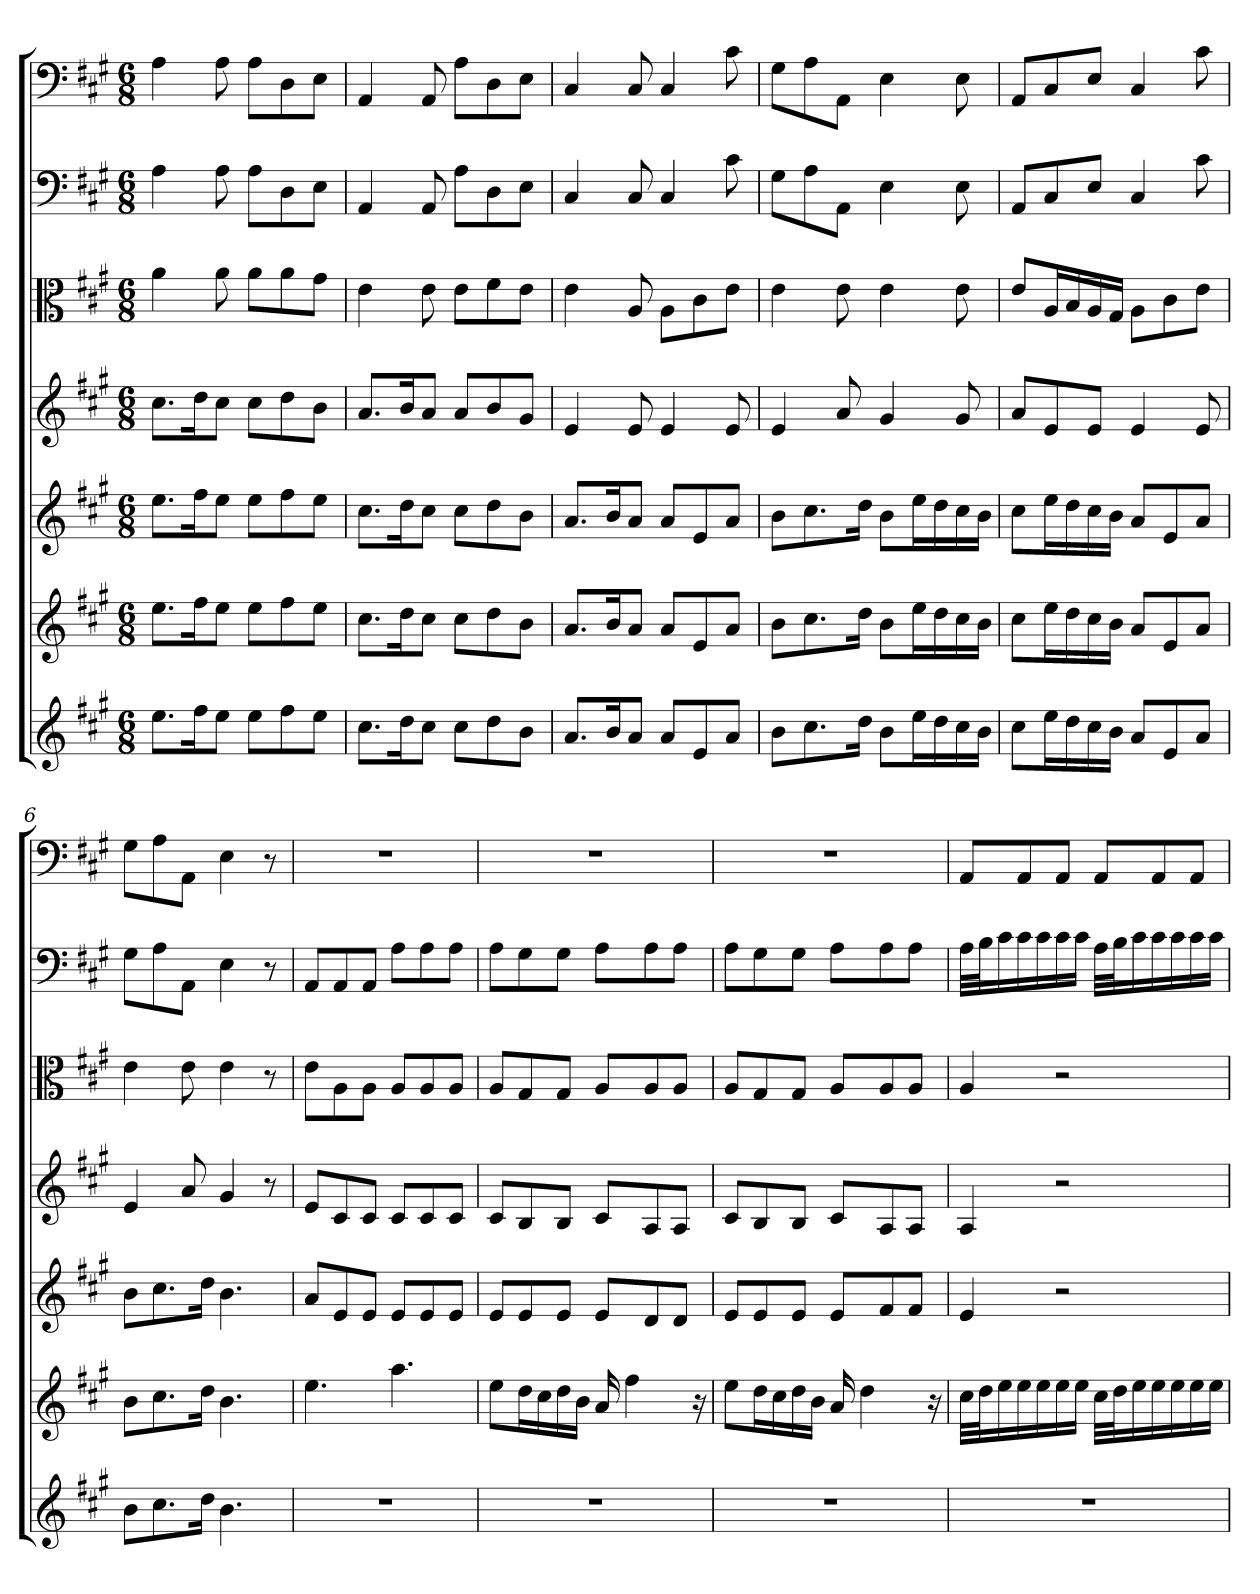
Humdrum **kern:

**kern	**kern	**kern	**kern	**kern	**kern	**kern
*part7	*part6	*part5	*part4	*part3	*part2	*part1
*staff7	*staff6	*staff5	*staff4	*staff3	*staff2	*staff1
*	*	*	*	*clefC3	*	*
*k[f#c#g#]	*k[f#c#g#]	*k[f#c#g#]	*k[f#c#g#]	*k[f#c#g#]	*k[f#c#g#]	*k[f#c#g#]
*A:	*A:	*A:	*A:	*A:	*A:	*A:
*M6/8	*M6/8	*M6/8	*M6/8	*M6/8	*M6/8	*M6/8
=1	=1	=1	=1	=1	=1	=1
8.eeL	8.eeL	8.eeL	8.cc#L	4a	4A	4A
16ff#K	16ff#K	16ff#K	16ddK	.	.	.
8eeJ	8eeJ	8eeJ	8cc#J	8a	8A	8A
8eeL	8eeL	8eeL	8cc#L	8a\L	8AL	8AL
8ff#	8ff#	8ff#	8dd	8a\	8D	8D
8eeJ	8eeJ	8eeJ	8bJ	8g#\J	8EJ	8EJ
=2	=2	=2	=2	=2	=2	=2
8.cc#L	8.cc#L	8.cc#L	8.aL	4e	4AA	4AA
16ddK	16ddK	16ddK	16bK	.	.	.
8cc#J	8cc#J	8cc#J	8aJ	8e	8AA	8AA
8cc#L	8cc#L	8cc#L	8aL	8e\L	8AL	8AL
8dd	8dd	8dd	8b	8f#\	8D	8D
8bJ	8bJ	8bJ	8g#J	8e\J	8EJ	8EJ
=3	=3	=3	=3	=3	=3	=3
8.aL	8.aL	8.aL	4e	4e	4C#	4C#
16bK	16bK	16bK	.	.	.	.
8aJ	8aJ	8aJ	8e	8A	8C#	8C#
8aL	8aL	8aL	4e	8A\L	4C#	4C#
8e	8e	8e	.	8c#\	.	.
8aJ	8aJ	8aJ	8e	8e\J	8c#	8c#
=4	=4	=4	=4	=4	=4	=4
8bL	8bL	8bL	4e	4e	8G#L	8G#L
8.cc#	8.cc#	8.cc#	.	.	8A	8A
.	.	.	8a	8e	8AAJ	8AAJ
16ddJk	16ddJk	16ddJk	.	.	.	.
8bL	8bL	8bL	4g#	4e	4E	4E
16eeL	16eeL	16eeL	.	.	.	.
16dd	16dd	16dd	.	.	.	.
16cc#	16cc#	16cc#	8g#	8e	8E	8E
16bJJ	16bJJ	16bJJ	.	.	.	.
=5	=5	=5	=5	=5	=5	=5
8cc#L	8cc#L	8cc#L	8aL	8e/L	8AAL	8AAL
16eeL	16eeL	16eeL	8e	16A/L	8C#	8C#
16dd	16dd	16dd	.	16B/	.	.
16cc#	16cc#	16cc#	8eJ	16A/	8EJ	8EJ
16bJJ	16bJJ	16bJJ	.	16G#/JJ	.	.
8aL	8aL	8aL	4e	8A\L	4C#	4C#
8e	8e	8e	.	8c#\	.	.
8aJ	8aJ	8aJ	8e	8e\J	8c#	8c#
=6	=6	=6	=6	=6	=6	=6
8bL	8bL	8bL	4e	4e	8G#L	8G#L
8.cc#	8.cc#	8.cc#	.	.	8A	8A
.	.	.	8a	8e	8AAJ	8AAJ
16ddJk	16ddJk	16ddJk	.	.	.	.
4.b	4.b	4.b	4g#	4e	4E	4E
.	.	.	8r	8r	8r	8r
=7	=7	=7	=7	=7	=7	=7
2.r	4.ee	8aL	8eL	8e\L	8AAL	2.r
.	.	8e	8c#	8A\	8AA	.
.	.	8eJ	8c#J	8A\J	8AAJ	.
.	4.aa	8eL	8c#L	8A/L	8AL	.
.	.	8e	8c#	8A/	8A	.
.	.	8eJ	8c#J	8A/J	8AJ	.
=8	=8	=8	=8	=8	=8	=8
2.r	8eeL	8eL	8c#L	8A/L	8AL	2.r
.	16ddL	8e	8B	8G#/	8G#	.
.	16cc#	.	.	.	.	.
.	16dd	8eJ	8BJ	8G#/J	8G#J	.
.	16bJJ	.	.	.	.	.
.	16a	8eL	8c#L	8A/L	8AL	.
.	4ff#	.	.	.	.	.
.	.	8d	8A	8A/	8A	.
.	.	8dJ	8AJ	8A/J	8AJ	.
.	16r	.	.	.	.	.
=9	=9	=9	=9	=9	=9	=9
2.r	8eeL	8eL	8c#L	8A/L	8AL	2.r
.	16ddL	8e	8B	8G#/	8G#	.
.	16cc#	.	.	.	.	.
.	16dd	8eJ	8BJ	8G#/J	8G#J	.
.	16bJJ	.	.	.	.	.
.	16a	8eL	8c#L	8A/L	8AL	.
.	4dd	.	.	.	.	.
.	.	8f#	8A	8A/	8A	.
.	.	8f#J	8AJ	8A/J	8AJ	.
.	16r	.	.	.	.	.
=10	=10	=10	=10	=10	=10	=10
2.r	32cc#LLL	4e	4A	4A	32ALLL	8AAL
.	32ddJ	.	.	.	32BJ	.
.	16ee	.	.	.	16c#	.
.	16ee	.	.	.	16c#	8AA
.	16ee	.	.	.	16c#	.
.	16ee	2r	2r	2r	16c#	8AAJ
.	16eeJJ	.	.	.	16c#JJ	.
.	32cc#LLL	.	.	.	32ALLL	8AAL
.	32ddJ	.	.	.	32BJ	.
.	16ee	.	.	.	16c#	.
.	16ee	.	.	.	16c#	8AA
.	16ee	.	.	.	16c#	.
.	16ee	.	.	.	16c#	8AAJ
.	16eeJJ	.	.	.	16c#JJ	.
=	=	=	=	=	=	=
*-	*-	*-	*-	*-	*-	*-
